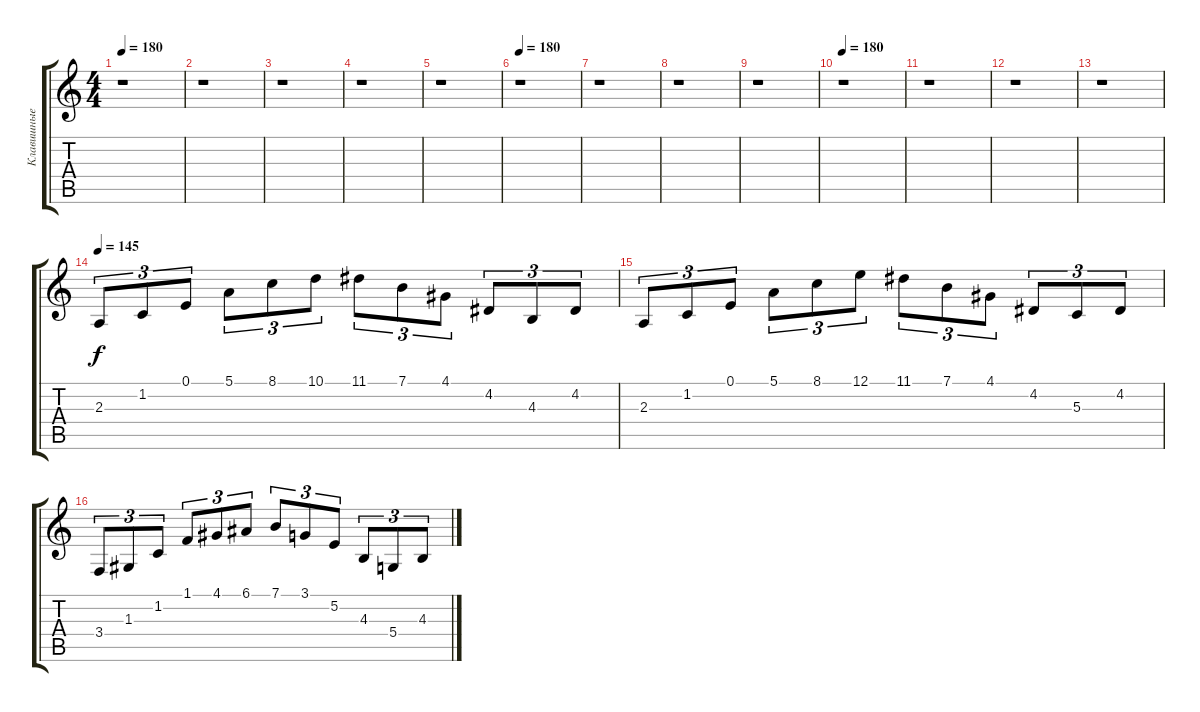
\track ("Клавишные" "Клавишные") {instrument musicbox}
\staff {score tabs}
\tuning (E4 B3 G3 D3 A2 E2) {hide}
\ts (4 4)
\tempo 180
\clef g2
\ks c
r.1{dy f} |
r.1 |
r.1 |
r.1 |
r.1 |
\tempo 180
r.1 |
r.1 |
r.1 |
r.1 |
\tempo 180
r.1 |
r.1 |
r.1 |
r.1 |
\tempo 145
2.3.8{tu (3 2)} 1.2.8{tu (3 2)} 0.1.8{tu (3 2)} 5.1.8{tu (3 2)} 8.1.8{tu (3 2)} 10.1.8{tu (3 2)} 11.1.8{tu (3 2)} 7.1.8{tu (3 2)} 4.1.8{tu (3 2)} 4.2.8{tu (3 2)} 4.3.8{tu (3 2)} 4.2.8{tu (3 2)} |
2.3.8{tu (3 2)} 1.2.8{tu (3 2)} 0.1.8{tu (3 2)} 5.1.8{tu (3 2)} 8.1.8{tu (3 2)} 12.1.8{tu (3 2)} 11.1.8{tu (3 2)} 7.1.8{tu (3 2)} 4.1.8{tu (3 2)} 4.2.8{tu (3 2)} 5.3.8{tu (3 2)} 4.2.8{tu (3 2)} |
3.4.8{tu (3 2)} 1.3.8{tu (3 2)} 1.2.8{tu (3 2)} 1.1.8{tu (3 2)} 4.1.8{tu (3 2)} 6.1.8{tu (3 2)} 7.1.8{tu (3 2)} 3.1.8{tu (3 2)} 5.2.8{tu (3 2)} 4.3.8{tu (3 2)} 5.4.8{tu (3 2)} 4.3.8{tu (3 2)}
